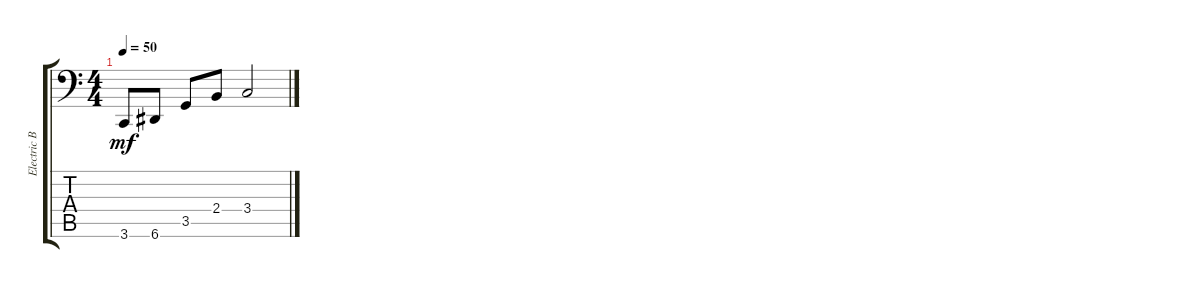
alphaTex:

\track ("Electric Bass" "Electric B") {instrument electricbassfinger}
\staff {score tabs}
\tuning (C3 G2 D2 A1 E1 A0) {hide}
\ts (4 4)
\tempo 50
\clef f4
\ks c
3.6.8{dy mf} 6.6.8 3.5.8 2.4.8 3.4.2
